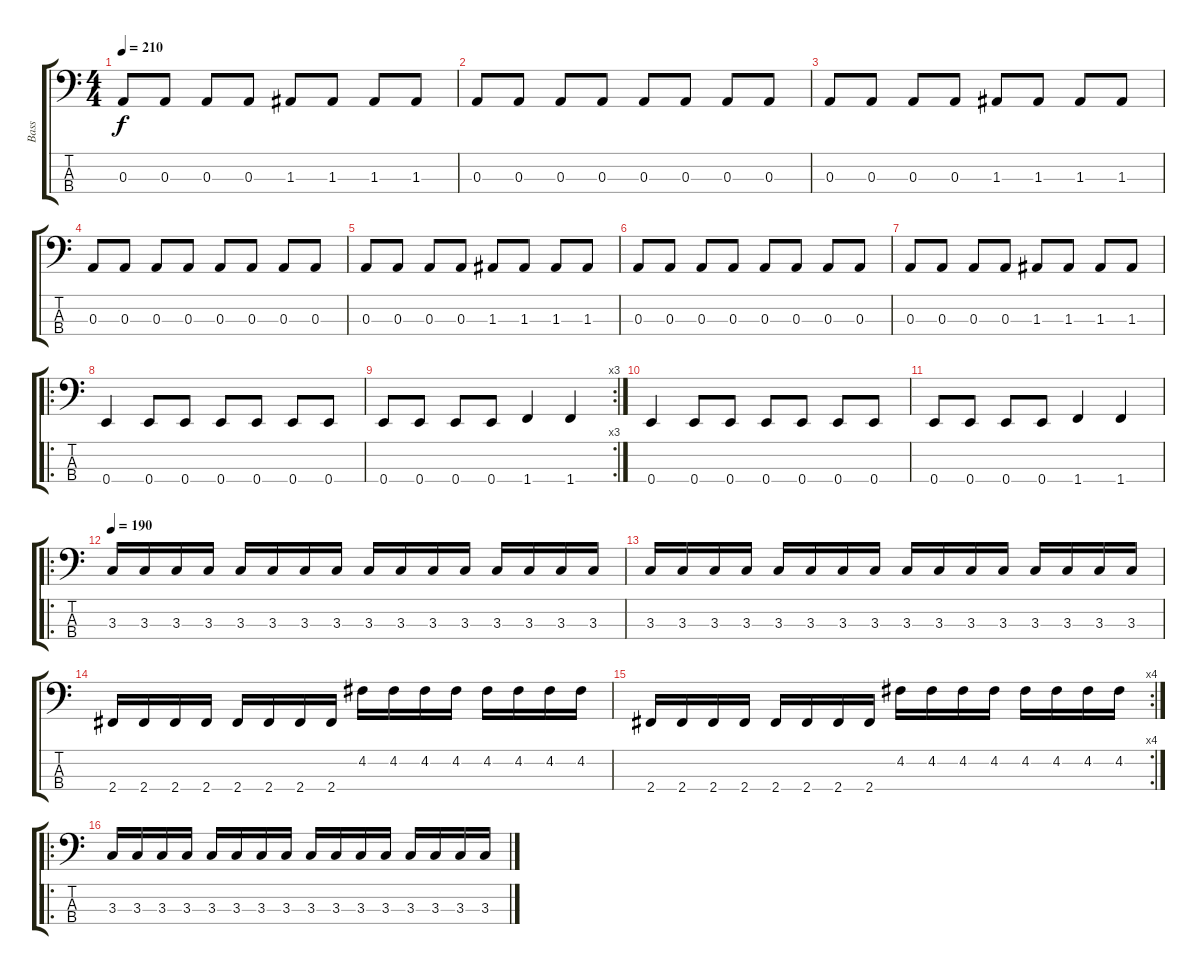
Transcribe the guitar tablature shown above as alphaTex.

\track ("Bass" "Bass") {instrument electricbassfinger}
\staff {score tabs}
\tuning (G2 D2 A1 E1) {hide}
\ts (4 4)
\tempo 210
\clef f4
\ks c
0.3.8{dy f} 0.3.8 0.3.8 0.3.8 1.3.8 1.3.8 1.3.8 1.3.8 |
0.3.8 0.3.8 0.3.8 0.3.8 0.3.8 0.3.8 0.3.8 0.3.8 |
0.3.8 0.3.8 0.3.8 0.3.8 1.3.8 1.3.8 1.3.8 1.3.8 |
0.3.8 0.3.8 0.3.8 0.3.8 0.3.8 0.3.8 0.3.8 0.3.8 |
0.3.8 0.3.8 0.3.8 0.3.8 1.3.8 1.3.8 1.3.8 1.3.8 |
0.3.8 0.3.8 0.3.8 0.3.8 0.3.8 0.3.8 0.3.8 0.3.8 |
0.3.8 0.3.8 0.3.8 0.3.8 1.3.8 1.3.8 1.3.8 1.3.8 |
\ro
0.4.4 0.4.8 0.4.8 0.4.8 0.4.8 0.4.8 0.4.8 |
\rc 3
0.4.8 0.4.8 0.4.8 0.4.8 1.4.4 1.4.4 |
0.4.4 0.4.8 0.4.8 0.4.8 0.4.8 0.4.8 0.4.8 |
0.4.8 0.4.8 0.4.8 0.4.8 1.4.4 1.4.4 |
\ro
\tempo 190
3.3.16 3.3.16 3.3.16 3.3.16 3.3.16 3.3.16 3.3.16 3.3.16 3.3.16 3.3.16 3.3.16 3.3.16 3.3.16 3.3.16 3.3.16 3.3.16 |
3.3.16 3.3.16 3.3.16 3.3.16 3.3.16 3.3.16 3.3.16 3.3.16 3.3.16 3.3.16 3.3.16 3.3.16 3.3.16 3.3.16 3.3.16 3.3.16 |
2.4.16 2.4.16 2.4.16 2.4.16 2.4.16 2.4.16 2.4.16 2.4.16 4.2.16 4.2.16 4.2.16 4.2.16 4.2.16 4.2.16 4.2.16 4.2.16 |
\rc 4
2.4.16 2.4.16 2.4.16 2.4.16 2.4.16 2.4.16 2.4.16 2.4.16 4.2.16 4.2.16 4.2.16 4.2.16 4.2.16 4.2.16 4.2.16 4.2.16 |
\ro
3.3.16 3.3.16 3.3.16 3.3.16 3.3.16 3.3.16 3.3.16 3.3.16 3.3.16 3.3.16 3.3.16 3.3.16 3.3.16 3.3.16 3.3.16 3.3.16
